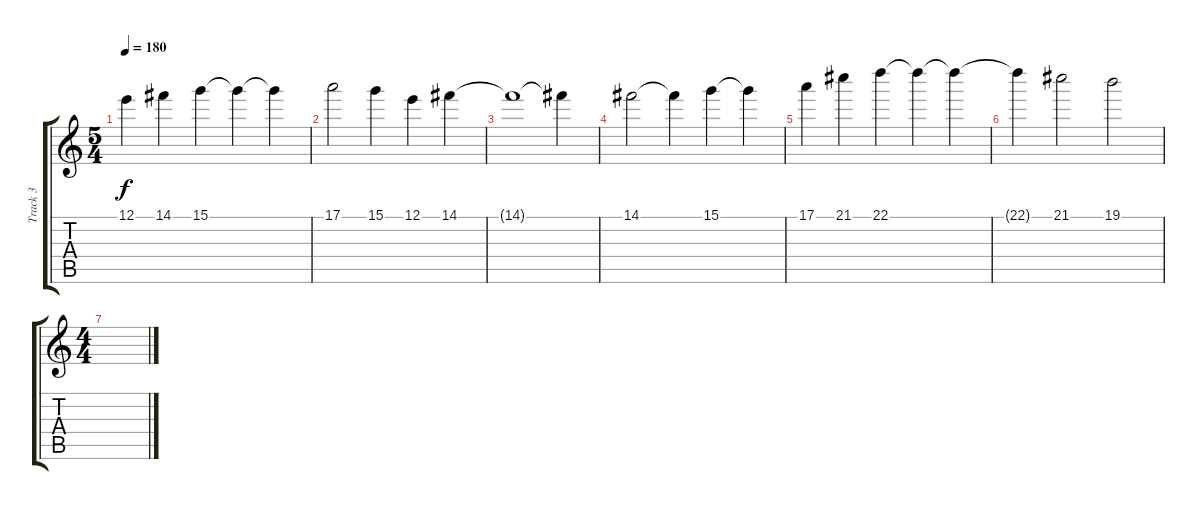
\track ("Track 3" "Track 3") {instrument acousticguitarsteel}
\staff {score tabs}
\tuning (E4 B3 G3 D3 A2 E2) {hide}
\ts (5 4)
\tempo 180
\clef g2
\ks c
12.1.4{dy f} 14.1.4 15.1.4 15.1{t}.4 15.1{t}.4 |
17.1.2 15.1.4 12.1.4 14.1.4 |
14.1{t}.1 14.1{t}.4 |
14.1.2 14.1{t}.4 15.1.4 15.1{t}.4 |
17.1.4 21.1.4 22.1.4 22.1{t}.4 22.1{t}.4 |
22.1{t}.4 21.1.2 19.1.2 |
\ts (4 4)
